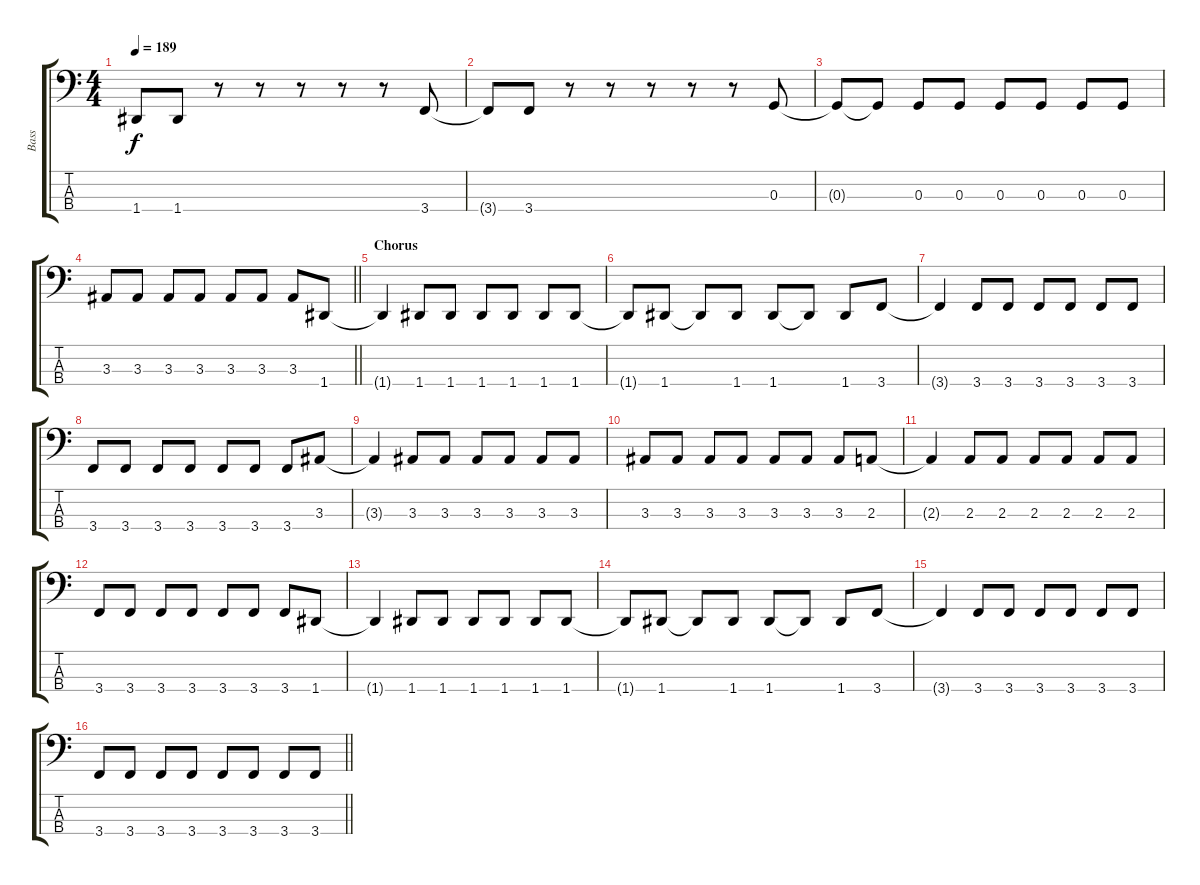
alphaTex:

\track ("Bass" "Bass") {instrument electricbasspick}
\staff {score tabs}
\tuning (F2 C2 G1 D1) {hide}
\ts (4 4)
\tempo 189
\clef f4
\ks c
1.4{t}.8{dy f} 1.4.8 r.8 r.8 r.8 r.8 r.8 3.4.8 |
3.4{t}.8 3.4.8 r.8 r.8 r.8 r.8 r.8 0.3.8 |
0.3{t}.8 0.3{t}.8 0.3.8 0.3.8 0.3.8 0.3.8 0.3.8 0.3.8 |
\barLineRight lightlight
3.3.8 3.3.8 3.3.8 3.3.8 3.3.8 3.3.8 3.3.8 1.4.8 |
\section ("" "Chorus")
1.4{t}.4 1.4.8 1.4.8 1.4.8 1.4.8 1.4.8 1.4.8 |
1.4{t}.8 1.4.8 1.4{t}.8 1.4.8 1.4.8 1.4{t}.8 1.4.8 3.4.8 |
3.4{t}.4 3.4.8 3.4.8 3.4.8 3.4.8 3.4.8 3.4.8 |
3.4.8 3.4.8 3.4.8 3.4.8 3.4.8 3.4.8 3.4.8 3.3.8 |
3.3{t}.4 3.3.8 3.3.8 3.3.8 3.3.8 3.3.8 3.3.8 |
3.3.8 3.3.8 3.3.8 3.3.8 3.3.8 3.3.8 3.3.8 2.3.8 |
2.3{t}.4 2.3.8 2.3.8 2.3.8 2.3.8 2.3.8 2.3.8 |
3.4.8 3.4.8 3.4.8 3.4.8 3.4.8 3.4.8 3.4.8 1.4.8 |
1.4{t}.4 1.4.8 1.4.8 1.4.8 1.4.8 1.4.8 1.4.8 |
1.4{t}.8 1.4.8 1.4{t}.8 1.4.8 1.4.8 1.4{t}.8 1.4.8 3.4.8 |
3.4{t}.4 3.4.8 3.4.8 3.4.8 3.4.8 3.4.8 3.4.8 |
\barLineRight lightlight
3.4.8 3.4.8 3.4.8 3.4.8 3.4.8 3.4.8 3.4.8 3.4.8
